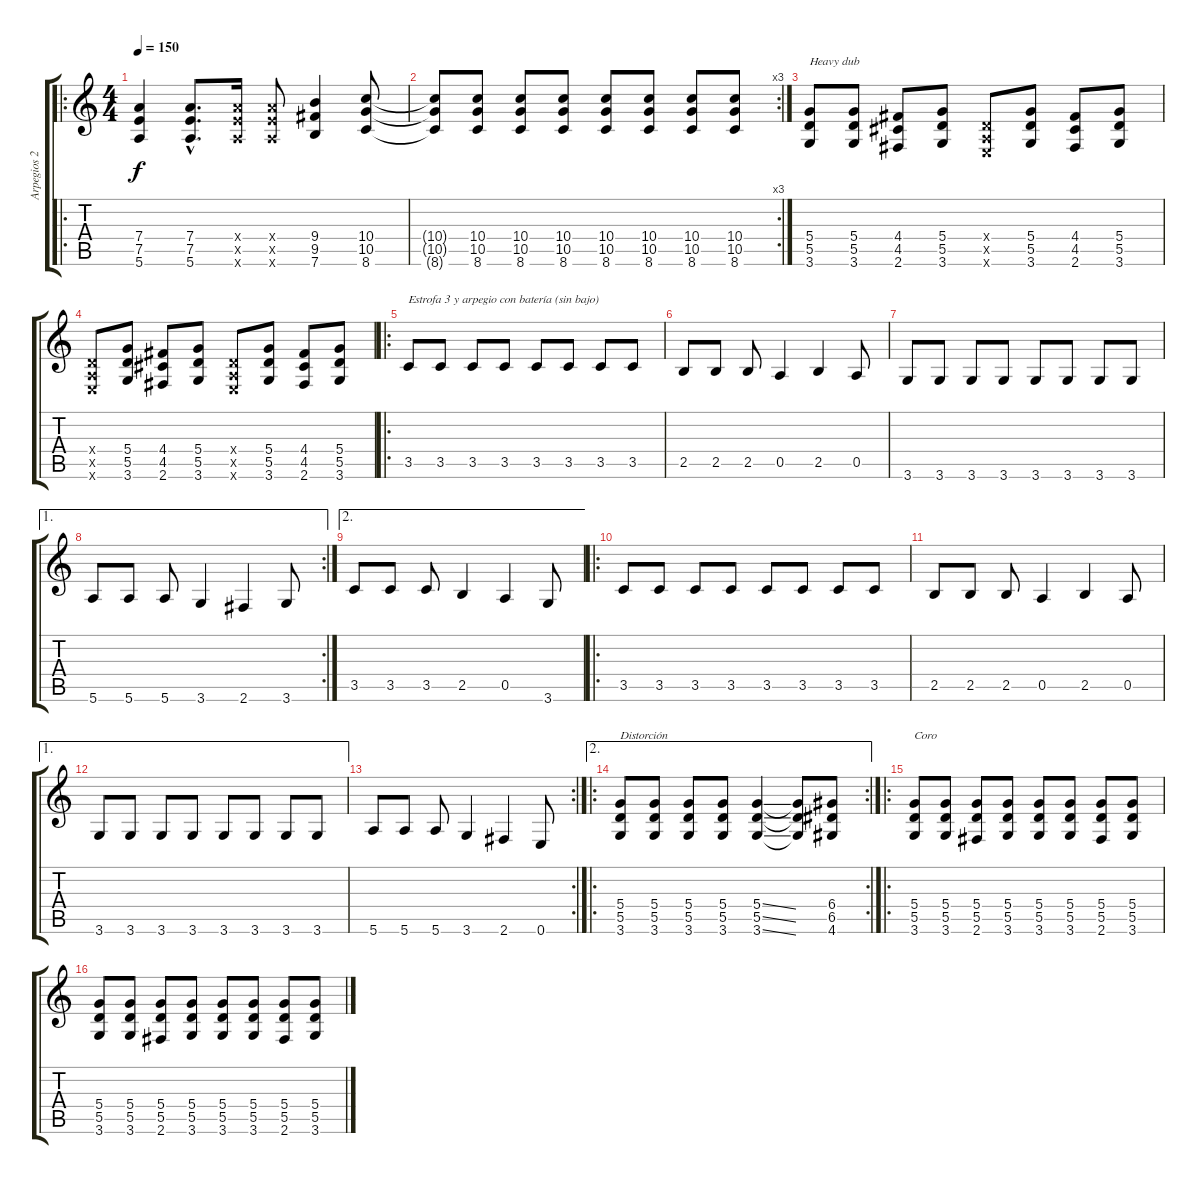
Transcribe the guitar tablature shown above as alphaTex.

\track ("Arpegios 2/Distorción (Cristian Aldana)" "Arpegios 2") {instrument distortionguitar}
\staff {score tabs}
\tuning (E4 B3 G3 D3 A2 E2) {hide}
\ro
\ts (4 4)
\tempo 150
\clef g2
\ks c
(7.4 7.5 5.6).4{dy f} (7.4{hac} 7.5{hac} 5.6{hac}).8{d} (7.4{x} 7.5{x} 5.6{x}).16 (7.4{x} 7.5{x} 5.6{x}).8 (9.4 9.5 7.6).4 (10.4 10.5 8.6).8 |
\rc 3
(10.4{t} 10.5{t} 8.6{t}).8 (10.4 10.5 8.6).8 (10.4 10.5 8.6).8 (10.4 10.5 8.6).8 (10.4 10.5 8.6).8 (10.4 10.5 8.6).8 (10.4 10.5 8.6).8 (10.4 10.5 8.6).8 |
(5.4 5.5 3.6).8{txt "Heavy dub"} (5.4 5.5 3.6).8 (4.4 4.5 2.6).8 (5.4 5.5 3.6).8 (0.4{x} 0.5{x} 0.6{x}).8 (5.4 5.5 3.6).8 (4.4 4.5 2.6).8 (5.4 5.5 3.6).8 |
(0.4{x} 0.5{x} 0.6{x}).8 (5.4 5.5 3.6).8 (4.4 4.5 2.6).8 (5.4 5.5 3.6).8 (0.4{x} 0.5{x} 0.6{x}).8 (5.4 5.5 3.6).8 (4.4 4.5 2.6).8 (5.4 5.5 3.6).8 |
\ro
3.5.8{txt "Estrofa 3 y arpegio con batería (sin bajo)" instrument electricguitarjazz} 3.5.8{instrument electricguitarjazz} 3.5.8{instrument electricguitarjazz} 3.5.8{instrument electricguitarjazz} 3.5.8{instrument electricguitarjazz} 3.5.8{instrument electricguitarjazz} 3.5.8{instrument electricguitarjazz} 3.5.8{instrument electricguitarjazz} |
2.5.8 2.5.8 2.5.8 0.5.4 2.5.4 0.5.8 |
3.6.8 3.6.8 3.6.8 3.6.8 3.6.8 3.6.8 3.6.8 3.6.8 |
\ae 1
\rc 2
5.6.8 5.6.8 5.6.8 3.6.4 2.6.4 3.6.8 |
\ae 2
3.5.8 3.5.8 3.5.8 2.5.4 0.5.4 3.6.8 |
\ro
3.5.8{instrument electricguitarjazz} 3.5.8{instrument electricguitarjazz} 3.5.8{instrument electricguitarjazz} 3.5.8{instrument electricguitarjazz} 3.5.8{instrument electricguitarjazz} 3.5.8{instrument electricguitarjazz} 3.5.8{instrument electricguitarjazz} 3.5.8{instrument electricguitarjazz} |
2.5.8 2.5.8 2.5.8 0.5.4 2.5.4 0.5.8 |
\ae 1
3.6.8 3.6.8 3.6.8 3.6.8 3.6.8 3.6.8 3.6.8 3.6.8 |
\rc 2
5.6.8 5.6.8 5.6.8 3.6.4 2.6.4 0.6.8 |
\ae 2
\ro
\rc 2
(5.4 5.5 3.6).8{txt "Distorción" instrument distortionguitar} (5.4 5.5 3.6).8{instrument distortionguitar} (5.4 5.5 3.6).8{instrument distortionguitar} (5.4 5.5 3.6).8{instrument distortionguitar} (5.4{ss} 5.5{ss} 3.6{ss}).4{instrument distortionguitar} (5.4{t} 5.5{t} 3.6{t}).8 (6.4 6.5 4.6).8 |
\ro
(5.4 5.5 3.6).8{txt "Coro"} (5.4 5.5 3.6).8 (5.4 5.5 2.6).8 (5.4 5.5 3.6).8 (5.4 5.5 3.6).8 (5.4 5.5 3.6).8 (5.4 5.5 2.6).8 (5.4 5.5 3.6).8 |
(5.4 5.5 3.6).8 (5.4 5.5 3.6).8 (5.4 5.5 2.6).8 (5.4 5.5 3.6).8 (5.4 5.5 3.6).8 (5.4 5.5 3.6).8 (5.4 5.5 2.6).8 (5.4 5.5 3.6).8
